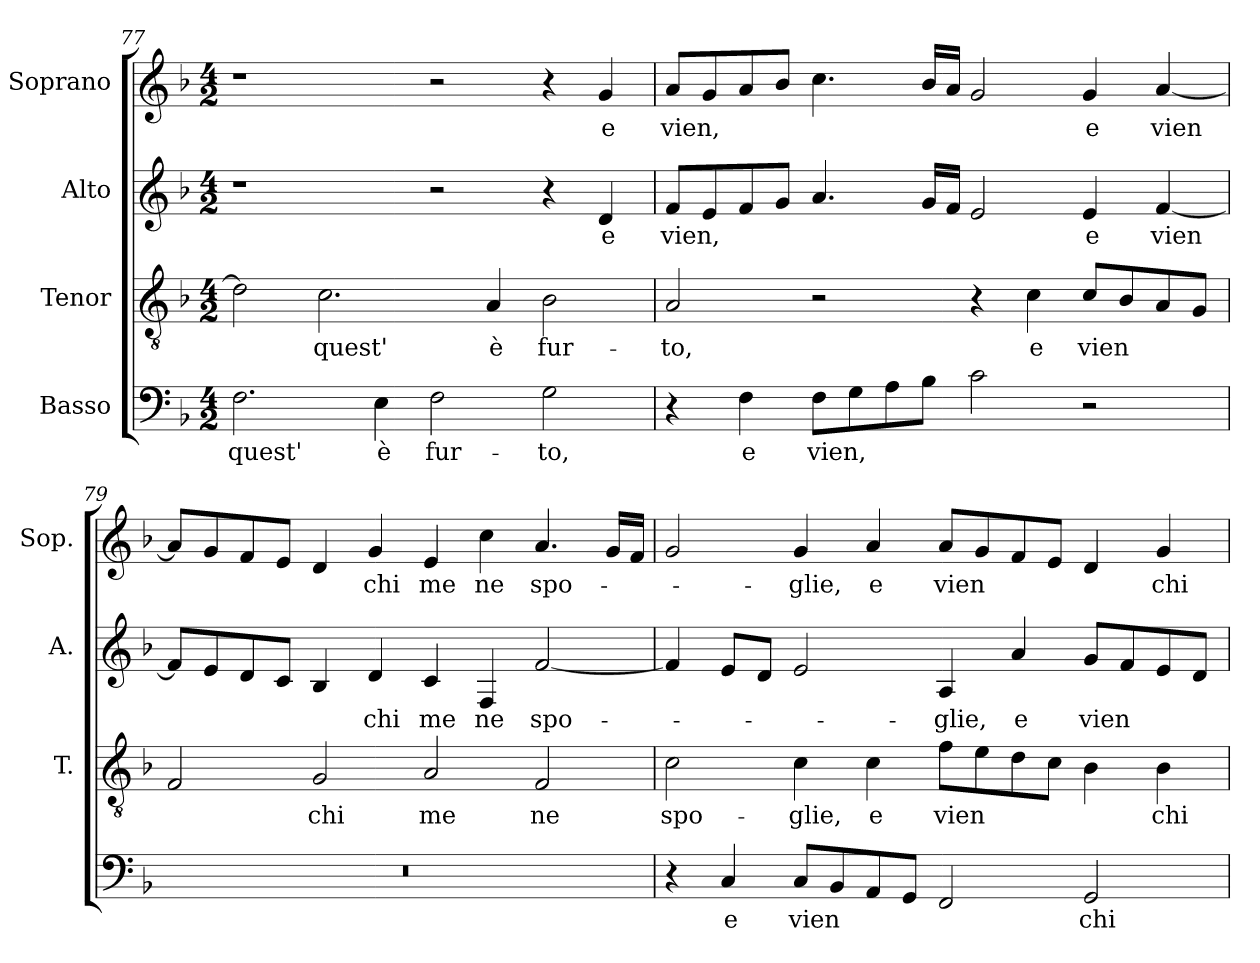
**kern	**text	**kern	**text	**kern	**text	**kern	**text
*part4	*part4	*part3	*part3	*part2	*part2	*part1	*part1
*staff4	*staff4	*staff3	*staff3	*staff2	*staff2	*staff1	*staff1
*I"Basso	*	*I"Tenor	*	*I"Alto	*	*I"Soprano	*
*	*	*I'T.	*	*I'A.	*	*I'Sop.	*
!!LO:PB:g=z
*clefF4	*	*clefGv2	*	*clefG2	*	*clefG2	*
*	*	*ITrd7c12	*	*	*	*	*
*k[b-]	*	*k[b-]	*	*k[b-]	*	*k[b-]	*
*F:	*	*F:	*	*F:	*	*F:	*
*M4/2	*	*M4/2	*	*M4/2	*	*M4/2	*
=77	=77	=77	=77	=77	=77	=77	=77
!	!LO:LY:b:color=#000000	!	!	!	!	!	!
2.Fi\	quest'	2Di\]	.	1r	.	1r	.
!	!	!	!LO:LY:b:color=#000000	!	!	!	!
.	.	2.Ci\	quest'	.	.	.	.
!	!LO:LY:b:color=#000000	!	!	!	!	!	!
4Ei\	è	.	.	.	.	.	.
!	!LO:LY:b:color=#000000	!	!	!	!	!	!
2Fi\	fur-	.	.	2r	.	2r	.
!	!	!	!LO:LY:b:color=#000000	!	!	!	!
.	.	4AAi/	è	.	.	.	.
!	!LO:LY:b:color=#000000	!	!	!	!	!	!
!	!	!	!LO:LY:b:color=#000000	!	!	!	!
2Gi\	-to,	2BB-i\	fur-	4r	.	4r	.
!	!	!	!	!	!LO:LY:b:color=#000000	!	!
!	!	!	!	!	!	!	!LO:LY:b:color=#000000
.	.	.	.	4di/	e	4gi/	e
=78	=78	=78	=78	=78	=78	=78	=78
!	!	!	!LO:LY:b:color=#000000	!	!	!	!
!	!	!	!	!	!LO:LY:b:color=#000000	!	!
!	!	!	!	!	!	!	!LO:LY:b:color=#000000
4r	.	2AAi/	-to,	8fi/L	vien,	8ai/L	vien,
.	.	.	.	8ei/	.	8gi/	.
!	!LO:LY:b:color=#000000	!	!	!	!	!	!
4Fi\	e	.	.	8fi/	.	8ai/	.
.	.	.	.	8gi/J	.	8b-i/J	.
!	!LO:LY:b:color=#000000	!	!	!	!	!	!
8Fi\L	vien,	2r	.	4.ai/	.	4.cci\	.
8Gi\	.	.	.	.	.	.	.
8Ai\	.	.	.	.	.	.	.
8B-i\J	.	.	.	16gi/LL	.	16b-i/LL	.
.	.	.	.	16fi/JJ	.	16ai/JJ	.
2ci\	.	4r	.	2ei/	.	2gi/	.
!	!	!	!LO:LY:b:color=#000000	!	!	!	!
.	.	4Ci\	e	.	.	.	.
!	!	!	!LO:LY:b:color=#000000	!	!	!	!
!	!	!	!	!	!LO:LY:b:color=#000000	!	!
!	!	!	!	!	!	!	!LO:LY:b:color=#000000
2r	.	8Ci/L	vien	4ei/	e	4gi/	e
.	.	8BB-i/	.	.	.	.	.
!	!	!	!	!	!LO:LY:b:color=#000000	!	!
!	!	!	!	!	!	!	!LO:LY:b:color=#000000
.	.	8AAi/	.	[<4fi/	vien	[<4ai/	vien
.	.	8GGi/J	.	.	.	.	.
=79	=79	=79	=79	=79	=79	=79	=79
!LO:N:vis=1	!	!	!	!	!	!	!
0r	.	2FFi/	.	8fi/L]	.	8ai/L]	.
.	.	.	.	8ei/	.	8gi/	.
.	.	.	.	8di/	.	8fi/	.
.	.	.	.	8ci/J	.	8ei/J	.
!	!	!	!LO:LY:b:color=#000000	!	!	!	!
.	.	2GGi/	chi	4B-i/	.	4di/	.
!	!	!	!	!	!LO:LY:b:color=#000000	!	!
!	!	!	!	!	!	!	!LO:LY:b:color=#000000
.	.	.	.	4di/	chi	4gi/	chi
!	!	!	!LO:LY:b:color=#000000	!	!	!	!
!	!	!	!	!	!LO:LY:b:color=#000000	!	!
!	!	!	!	!	!	!	!LO:LY:b:color=#000000
.	.	2AAi/	me	4ci/	me	4ei/	me
!	!	!	!	!	!LO:LY:b:color=#000000	!	!
!	!	!	!	!	!	!	!LO:LY:b:color=#000000
.	.	.	.	4Fi/	ne	4cci\	ne
!	!	!	!LO:LY:b:color=#000000	!	!	!	!
!	!	!	!	!	!LO:LY:b:color=#000000	!	!
!	!	!	!	!	!	!	!LO:LY:b:color=#000000
.	.	2FFi/	ne	[<2fi/	spo-	4.ai/	spo-
.	.	.	.	.	.	16gi/LL	.
.	.	.	.	.	.	16fi/JJ	.
!!LO:LB:g=z
=80	=80	=80	=80	=80	=80	=80	=80
!	!	!	!LO:LY:b:color=#000000	!	!	!	!
4r	.	2Ci\	spo-	4fi/]	.	2gi/	.
!	!LO:LY:b:color=#000000	!	!	!	!	!	!
4Ci/	e	.	.	8ei/L	.	.	.
.	.	.	.	8di/J	.	.	.
!	!LO:LY:b:color=#000000	!	!	!	!	!	!
!	!	!	!LO:LY:b:color=#000000	!	!	!	!
!	!	!	!	!	!	!	!LO:LY:b:color=#000000
8Ci/L	vien	4Ci\	-glie,	2ei/	.	4gi/	-glie,
8BB-i/	.	.	.	.	.	.	.
!	!	!	!LO:LY:b:color=#000000	!	!	!	!
!	!	!	!	!	!	!	!LO:LY:b:color=#000000
8AAi/	.	4Ci\	e	.	.	4ai/	e
8GGi/J	.	.	.	.	.	.	.
!	!	!	!LO:LY:b:color=#000000	!	!	!	!
!	!	!	!	!	!LO:LY:b:color=#000000	!	!
!	!	!	!	!	!	!	!LO:LY:b:color=#000000
2FFi/	.	8Fi\L	vien	4Ai/	-glie,	8ai/L	vien
.	.	8Ei\	.	.	.	8gi/	.
!	!	!	!	!	!LO:LY:b:color=#000000	!	!
.	.	8Di\	.	4ai/	e	8fi/	.
.	.	8Ci\J	.	.	.	8ei/J	.
!	!LO:LY:b:color=#000000	!	!	!	!	!	!
!	!	!	!	!	!LO:LY:b:color=#000000	!	!
2GGi/	chi	4BB-i\	.	8gi/L	vien	4di/	.
.	.	.	.	8fi/	.	.	.
!	!	!	!LO:LY:b:color=#000000	!	!	!	!
!	!	!	!	!	!	!	!LO:LY:b:color=#000000
.	.	4BB-i\	chi	8ei/	.	4gi/	chi
.	.	.	.	8di/J	.	.	.
=	=	=	=	=	=	=	=
*-	*-	*-	*-	*-	*-	*-	*-
